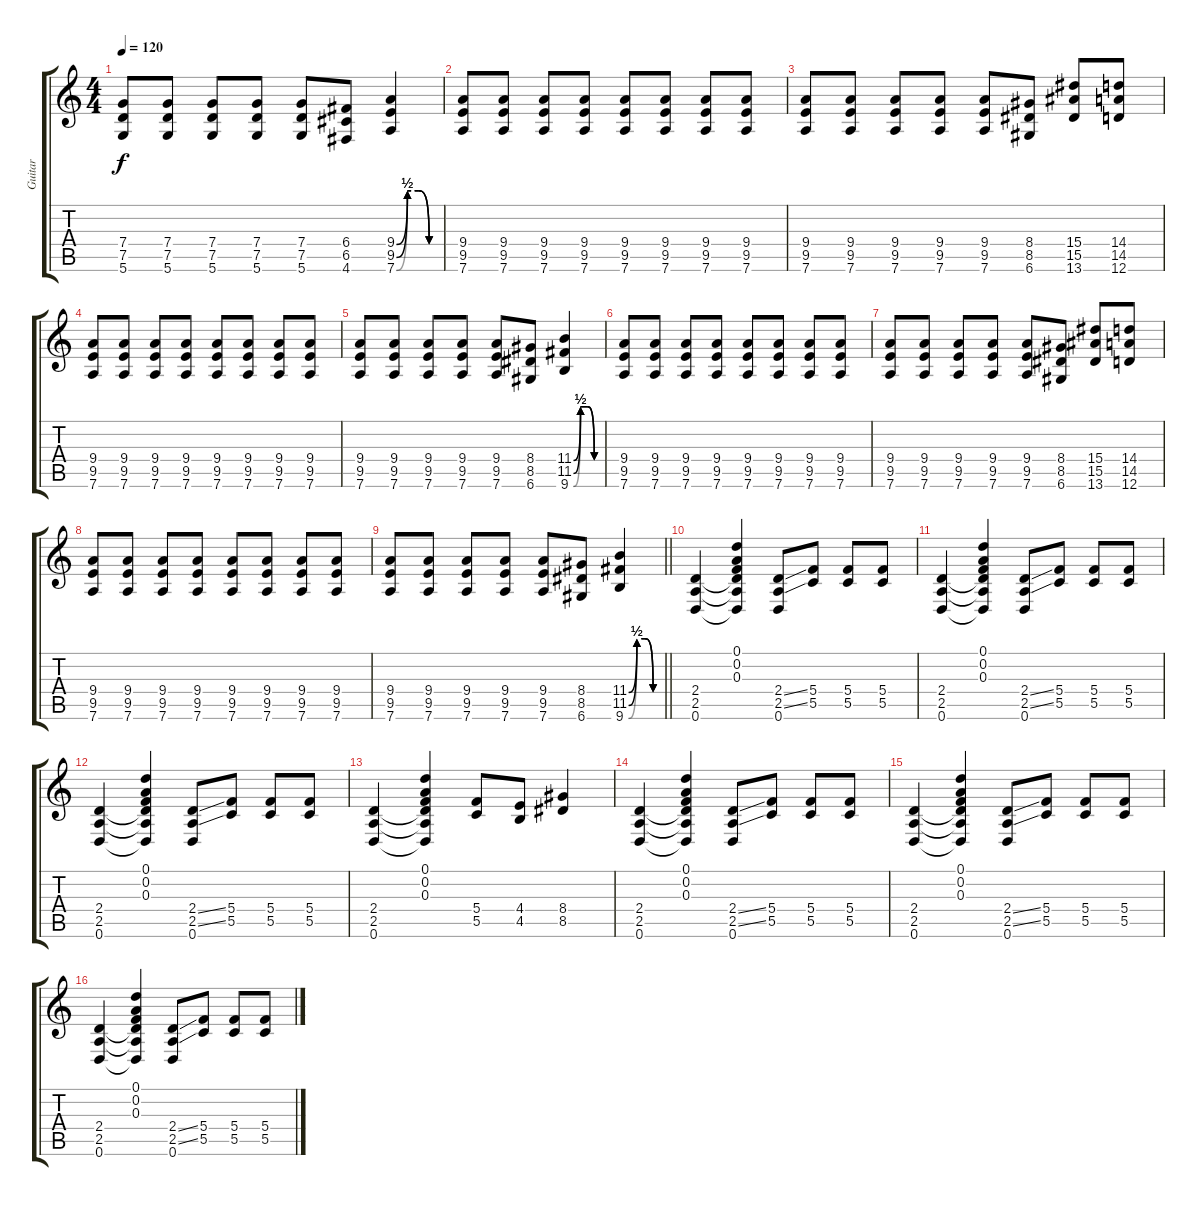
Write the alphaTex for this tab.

\track ("Guitar" "Guitar") {instrument overdrivenguitar}
\staff {score tabs}
\tuning (D4 A3 F3 C3 G2 D2) {hide}
\ts (4 4)
\tempo 120
\clef g2
\ks c
(7.4 7.5 5.6).8{dy f} (7.4 7.5 5.6).8 (7.4 7.5 5.6).8 (7.4 7.5 5.6).8 (7.4 7.5 5.6).8 (6.4 6.5 4.6).8 (9.4{be (custom 0 0 15 2 30 2 45 0 60 0)} 9.5{be (custom 0 0 15 2 30 2 45 0 60 0)} 7.6{be (custom 0 0 15 2 30 2 45 0 60 0)}).4 |
(9.4 9.5 7.6).8 (9.4 9.5 7.6).8 (9.4 9.5 7.6).8 (9.4 9.5 7.6).8 (9.4 9.5 7.6).8 (9.4 9.5 7.6).8 (9.4 9.5 7.6).8 (9.4 9.5 7.6).8 |
(9.4 9.5 7.6).8 (9.4 9.5 7.6).8 (9.4 9.5 7.6).8 (9.4 9.5 7.6).8 (9.4 9.5 7.6).8 (8.4 8.5 6.6).8 (15.4 15.5 13.6).8 (14.4 14.5 12.6).8 |
(9.4 9.5 7.6).8 (9.4 9.5 7.6).8 (9.4 9.5 7.6).8 (9.4 9.5 7.6).8 (9.4 9.5 7.6).8 (9.4 9.5 7.6).8 (9.4 9.5 7.6).8 (9.4 9.5 7.6).8 |
(9.4 9.5 7.6).8 (9.4 9.5 7.6).8 (9.4 9.5 7.6).8 (9.4 9.5 7.6).8 (9.4 9.5 7.6).8 (8.4 8.5 6.6).8 (11.4{be (custom 0 0 15 2 30 2 45 0 60 0)} 11.5{be (custom 0 0 15 2 30 2 45 0 60 0)} 9.6{be (custom 0 0 15 2 30 2 45 0 60 0)}).4 |
(9.4 9.5 7.6).8 (9.4 9.5 7.6).8 (9.4 9.5 7.6).8 (9.4 9.5 7.6).8 (9.4 9.5 7.6).8 (9.4 9.5 7.6).8 (9.4 9.5 7.6).8 (9.4 9.5 7.6).8 |
(9.4 9.5 7.6).8 (9.4 9.5 7.6).8 (9.4 9.5 7.6).8 (9.4 9.5 7.6).8 (9.4 9.5 7.6).8 (8.4 8.5 6.6).8 (15.4 15.5 13.6).8 (14.4 14.5 12.6).8 |
(9.4 9.5 7.6).8 (9.4 9.5 7.6).8 (9.4 9.5 7.6).8 (9.4 9.5 7.6).8 (9.4 9.5 7.6).8 (9.4 9.5 7.6).8 (9.4 9.5 7.6).8 (9.4 9.5 7.6).8 |
\barLineRight lightlight
(9.4 9.5 7.6).8 (9.4 9.5 7.6).8 (9.4 9.5 7.6).8 (9.4 9.5 7.6).8 (9.4 9.5 7.6).8 (8.4 8.5 6.6).8 (11.4{be (custom 0 0 15 2 30 2 45 0 60 0)} 11.5{be (custom 0 0 15 2 30 2 45 0 60 0)} 9.6{be (custom 0 0 15 2 30 2 45 0 60 0)}).4 |
(2.4 2.5 0.6).4 (0.1 0.2 0.3 2.4{t} 2.5{t} 0.6{t}).4 (2.4{ss} 2.5{ss} 0.6).8 (5.4 5.5).8 (5.4 5.5).8 (5.4 5.5).8 |
(2.4 2.5 0.6).4 (0.1 0.2 0.3 2.4{t} 2.5{t} 0.6{t}).4 (2.4{ss} 2.5{ss} 0.6).8 (5.4 5.5).8 (5.4 5.5).8 (5.4 5.5).8 |
(2.4 2.5 0.6).4 (0.1 0.2 0.3 2.4{t} 2.5{t} 0.6{t}).4 (2.4{ss} 2.5{ss} 0.6).8 (5.4 5.5).8 (5.4 5.5).8 (5.4 5.5).8 |
(2.4 2.5 0.6).4 (0.1 0.2 0.3 2.4{t} 2.5{t} 0.6{t}).4 (5.4 5.5).8 (4.4 4.5).8 (8.4 8.5).4 |
(2.4 2.5 0.6).4 (0.1 0.2 0.3 2.4{t} 2.5{t} 0.6{t}).4 (2.4{ss} 2.5{ss} 0.6).8 (5.4 5.5).8 (5.4 5.5).8 (5.4 5.5).8 |
(2.4 2.5 0.6).4 (0.1 0.2 0.3 2.4{t} 2.5{t} 0.6{t}).4 (2.4{ss} 2.5{ss} 0.6).8 (5.4 5.5).8 (5.4 5.5).8 (5.4 5.5).8 |
(2.4 2.5 0.6).4 (0.1 0.2 0.3 2.4{t} 2.5{t} 0.6{t}).4 (2.4{ss} 2.5{ss} 0.6).8 (5.4 5.5).8 (5.4 5.5).8 (5.4 5.5).8
